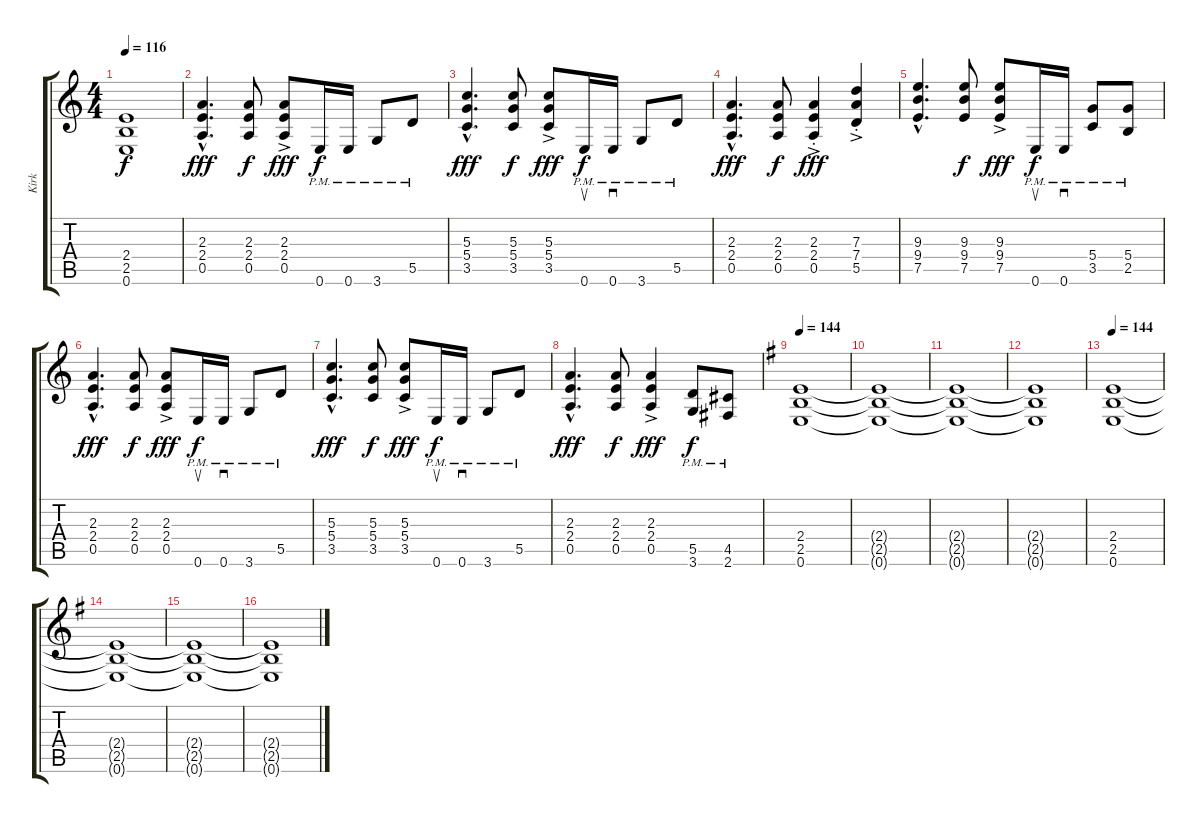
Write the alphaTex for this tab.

\track ("Kirk" "Kirk") {instrument distortionguitar}
\staff {score tabs}
\tuning (E4 B3 G3 D3 A2 E2) {hide}
\ts (4 4)
\tempo 116
\clef g2
\ks aminor
(2.4 2.5 0.6).1{dy f instrument distortionguitar} |
(2.3{hac} 2.4{hac} 0.5{hac}).4{d dy fff} (2.3 2.4 0.5).8{dy f} (2.3{ac} 2.4{ac} 0.5{ac}).8{dy fff} 0.6{pm}.16{dy f instrument electricguitarmuted} 0.6{pm}.16 3.6{pm}.8 5.5{pm}.8 |
(5.3{hac} 5.4{hac} 3.5{hac}).4{d dy fff instrument distortionguitar} (5.3 5.4 3.5).8{dy f} (5.3{ac} 5.4{ac} 3.5{ac}).8{dy fff} 0.6{pm}.16{su dy f instrument electricguitarmuted} 0.6{pm}.16{sd} 3.6{pm}.8 5.5{pm}.8 |
(2.3{hac} 2.4{hac} 0.5{hac}).4{d dy fff instrument distortionguitar} (2.3 2.4 0.5).8{dy f} (2.3{ac st} 2.4{ac st} 0.5{ac st}).4{dy fff} (7.3{ac st} 7.4{ac st} 5.5{ac st}).4 |
(9.3{hac} 9.4{hac} 7.5{hac}).4{d} (9.3 9.4 7.5).8{dy f} (9.3{ac} 9.4{ac} 7.5{ac}).8{dy fff} 0.6{pm}.16{su dy f instrument electricguitarmuted} 0.6{pm}.16{sd} (5.4{pm} 3.5{pm}).8 (5.4{pm} 2.5{pm}).8 |
(2.3{hac} 2.4{hac} 0.5{hac}).4{d dy fff instrument distortionguitar} (2.3 2.4 0.5).8{dy f} (2.3{ac} 2.4{ac} 0.5{ac}).8{dy fff} 0.6{pm}.16{su dy f instrument electricguitarmuted} 0.6{pm}.16{sd} 3.6{pm}.8 5.5{pm}.8 |
(5.3{hac} 5.4{hac} 3.5{hac}).4{d dy fff instrument distortionguitar} (5.3 5.4 3.5).8{dy f} (5.3{ac} 5.4{ac} 3.5{ac}).8{dy fff} 0.6{pm}.16{su dy f instrument electricguitarmuted} 0.6{pm}.16{sd} 3.6{pm}.8 5.5{pm}.8 |
(2.3{hac} 2.4{hac} 0.5{hac}).4{d dy fff instrument distortionguitar} (2.3 2.4 0.5).8{dy f} (2.3{ac} 2.4{ac} 0.5{ac}).4{dy fff} (5.5{pm} 3.6{pm}).8{dy f instrument electricguitarmuted} (4.5{pm} 2.6{pm}).8 |
\tempo 144
\ks eminor
(2.4 2.5 0.6).1{instrument distortionguitar} |
(2.4{t} 2.5{t} 0.6{t}).1 |
(2.4{t} 2.5{t} 0.6{t}).1 |
(2.4{t} 2.5{t} 0.6{t}).1 |
\tempo 144
(2.4 2.5 0.6).1{instrument distortionguitar} |
(2.4{t} 2.5{t} 0.6{t}).1 |
(2.4{t} 2.5{t} 0.6{t}).1 |
(2.4{t} 2.5{t} 0.6{t}).1
